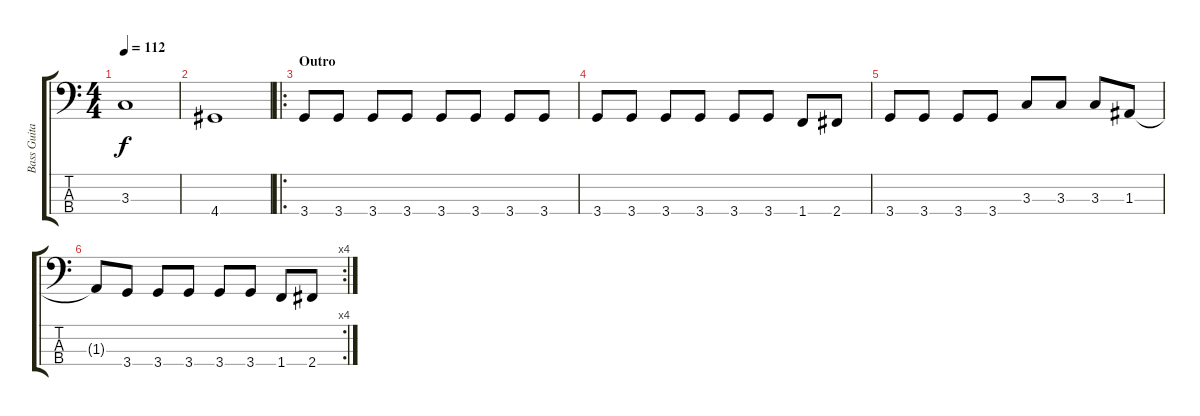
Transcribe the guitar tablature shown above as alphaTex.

\track ("Bass Guitar" "Bass Guita") {instrument electricbasspick}
\staff {score tabs}
\tuning (G2 D2 A1 E1) {hide}
\ts (4 4)
\tempo 112
\clef f4
\ks c
3.3.1{dy f} |
4.4.1 |
\ro
\section ("" "Outro")
3.4.8 3.4.8 3.4.8 3.4.8 3.4.8 3.4.8 3.4.8 3.4.8 |
3.4.8 3.4.8 3.4.8 3.4.8 3.4.8 3.4.8 1.4.8 2.4.8 |
3.4.8 3.4.8 3.4.8 3.4.8 3.3.8 3.3.8 3.3.8 1.3.8 |
\rc 4
1.3{t}.8 3.4.8 3.4.8 3.4.8 3.4.8 3.4.8 1.4.8 2.4.8
